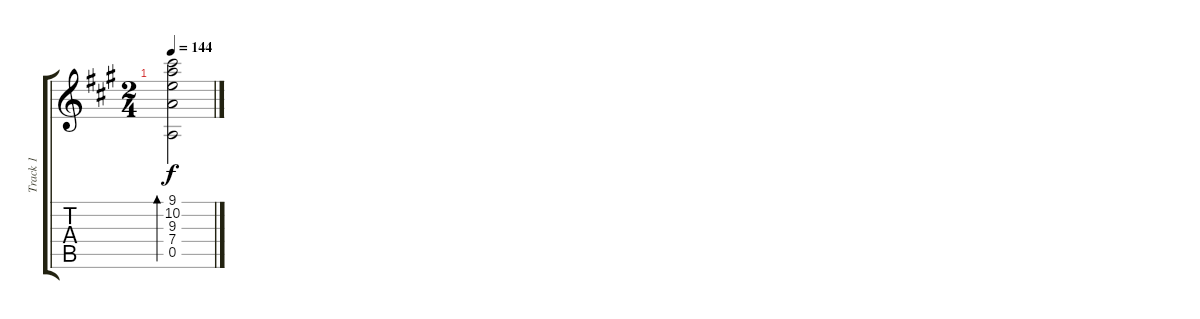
\track ("Track 1" "Track 1") {instrument overdrivenguitar}
\staff {score tabs}
\tuning (E4 B3 G3 D3 A2 E2) {hide}
\ts (2 4)
\tempo 144
\clef g2
\ks a
(9.1 10.2 9.3 7.4 0.5).2{bd 30 dy f}
